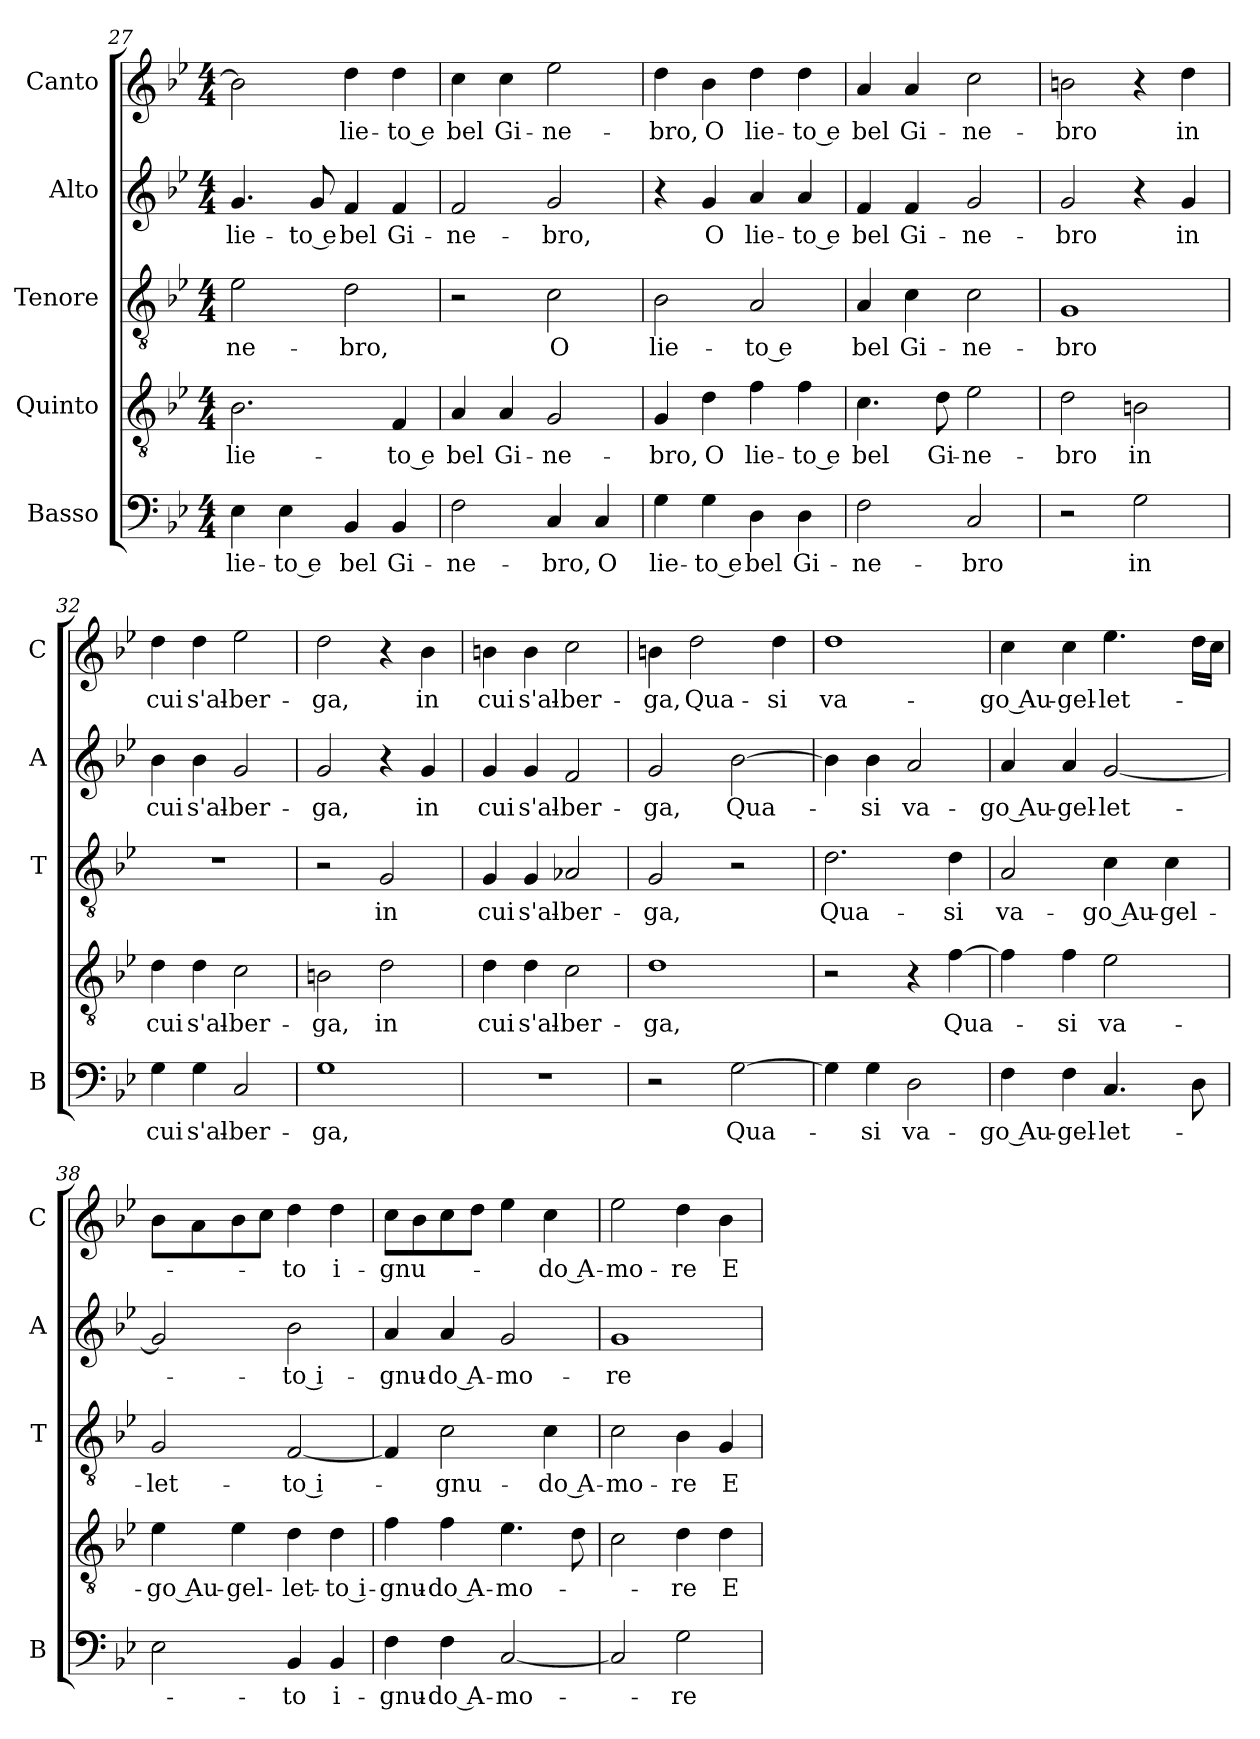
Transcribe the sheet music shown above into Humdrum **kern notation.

**kern	**text	**kern	**text	**kern	**text	**kern	**text	**kern	**text
*part5	*part5	*part4	*part4	*part3	*part3	*part2	*part2	*part1	*part1
*staff5	*staff5	*staff4	*staff4	*staff3	*staff3	*staff2	*staff2	*staff1	*staff1
*I"Basso	*	*I"Quinto	*	*I"Tenore	*	*I"Alto	*	*I"Canto	*
*I'B	*	*	*	*I'T	*	*I'A	*	*I'C	*
!!LO:LB:g=z
*clefF4	*	*clefGv2	*	*clefGv2	*	*clefG2	*	*clefG2	*
*k[b-e-]	*	*k[b-e-]	*	*k[b-e-]	*	*k[b-e-]	*	*k[b-e-]	*
*B-:	*	*B-:	*	*B-:	*	*B-:	*	*B-:	*
*M4/4	*	*M4/4	*	*M4/4	*	*M4/4	*	*M4/4	*
=27	=27	=27	=27	=27	=27	=27	=27	=27	=27
!	!LO:LY:b	!	!LO:LY:b	!	!LO:LY:b	!	!LO:LY:b	!	!
4E-\	lie-	2.B-\	lie-	2e-\	-ne-	4.g/	lie-	2b-\]	.
!	!LO:LY:b	!	!	!	!	!	!	!	!
4E-\	-to e	.	.	.	.	.	.	.	.
!	!	!	!	!	!	!	!LO:LY:b	!	!
.	.	.	.	.	.	8g/	-to e	.	.
!	!LO:LY:b	!	!	!	!LO:LY:b	!	!LO:LY:b	!	!LO:LY:b
4BB-/	bel	.	.	2d\	-bro,	4f/	bel	4dd\	lie-
!	!LO:LY:b	!	!LO:LY:b	!	!	!	!LO:LY:b	!	!LO:LY:b
4BB-/	Gi-	4F/	-to e	.	.	4f/	Gi-	4dd\	-to e
=28	=28	=28	=28	=28	=28	=28	=28	=28	=28
!	!LO:LY:b	!	!LO:LY:b	!	!	!	!LO:LY:b	!	!LO:LY:b
2F\	-ne-	4A/	bel	2r	.	2f/	-ne-	4cc\	bel
!	!	!	!LO:LY:b	!	!	!	!	!	!LO:LY:b
.	.	4A/	Gi-	.	.	.	.	4cc\	Gi-
!	!LO:LY:b	!	!LO:LY:b	!	!LO:LY:b	!	!LO:LY:b	!	!LO:LY:b
4C/	-bro,	2G/	-ne-	2c\	O	2g/	-bro,	2ee-\	-ne-
!	!LO:LY:b	!	!	!	!	!	!	!	!
4C/	O	.	.	.	.	.	.	.	.
=29	=29	=29	=29	=29	=29	=29	=29	=29	=29
!	!LO:LY:b	!	!LO:LY:b	!	!LO:LY:b	!	!	!	!LO:LY:b
4G\	lie-	4G/	-bro,	2B-\	lie-	4r	.	4dd\	-bro,
!	!LO:LY:b	!	!LO:LY:b	!	!	!	!LO:LY:b	!	!LO:LY:b
4G\	-to e	4d\	O	.	.	4g/	O	4b-\	O
!	!LO:LY:b	!	!LO:LY:b	!	!LO:LY:b	!	!LO:LY:b	!	!LO:LY:b
4D\	bel	4f\	lie-	2A/	-to e	4a/	lie-	4dd\	lie-
!	!LO:LY:b	!	!LO:LY:b	!	!	!	!LO:LY:b	!	!LO:LY:b
4D\	Gi-	4f\	-to e	.	.	4a/	-to e	4dd\	-to e
=30	=30	=30	=30	=30	=30	=30	=30	=30	=30
!	!LO:LY:b	!	!LO:LY:b	!	!LO:LY:b	!	!LO:LY:b	!	!LO:LY:b
2F\	-ne-	4.c\	bel	4A/	bel	4f/	bel	4a/	bel
!	!	!	!	!	!LO:LY:b	!	!LO:LY:b	!	!LO:LY:b
.	.	.	.	4c\	Gi-	4f/	Gi-	4a/	Gi-
!	!	!	!LO:LY:b	!	!	!	!	!	!
.	.	8d\	Gi-	.	.	.	.	.	.
!	!LO:LY:b	!	!LO:LY:b	!	!LO:LY:b	!	!LO:LY:b	!	!LO:LY:b
2C/	-bro	2e-\	-ne-	2c\	-ne-	2g/	-ne-	2cc\	-ne-
=31	=31	=31	=31	=31	=31	=31	=31	=31	=31
!	!	!	!LO:LY:b	!	!LO:LY:b	!	!LO:LY:b	!	!LO:LY:b
2r	.	2d\	-bro	1G	-bro	2g/	-bro	2bn\	-bro
!	!LO:LY:b	!	!LO:LY:b	!	!	!	!	!	!
2G\	in	2Bn\	in	.	.	4r	.	4r	.
!	!	!	!	!	!	!	!LO:LY:b	!	!LO:LY:b
.	.	.	.	.	.	4g/	in	4dd\	in
=32	=32	=32	=32	=32	=32	=32	=32	=32	=32
!	!LO:LY:b	!	!LO:LY:b	!	!	!	!LO:LY:b	!	!LO:LY:b
4G\	cui	4d\	cui	1r	.	4b-\	cui	4dd\	cui
!	!LO:LY:b	!	!LO:LY:b	!	!	!	!LO:LY:b	!	!LO:LY:b
4G\	s'al-	4d\	s'al-	.	.	4b-\	s'al-	4dd\	s'al-
!	!LO:LY:b	!	!LO:LY:b	!	!	!	!LO:LY:b	!	!LO:LY:b
2C/	-ber-	2c\	-ber-	.	.	2g/	-ber-	2ee-\	-ber-
=33	=33	=33	=33	=33	=33	=33	=33	=33	=33
!	!LO:LY:b	!	!LO:LY:b	!	!	!	!LO:LY:b	!	!LO:LY:b
1G	-ga,	2Bn\	-ga,	2r	.	2g/	-ga,	2dd\	-ga,
!	!	!	!LO:LY:b	!	!LO:LY:b	!	!	!	!
.	.	2d\	in	2G/	in	4r	.	4r	.
!	!	!	!	!	!	!	!LO:LY:b	!	!LO:LY:b
.	.	.	.	.	.	4g/	in	4b-\	in
!!LO:PB:g=z
=34	=34	=34	=34	=34	=34	=34	=34	=34	=34
!	!	!	!LO:LY:b	!	!LO:LY:b	!	!LO:LY:b	!	!LO:LY:b
1r	.	4d\	cui	4G/	cui	4g/	cui	4bn\	cui
!	!	!	!LO:LY:b	!	!LO:LY:b	!	!LO:LY:b	!	!LO:LY:b
.	.	4d\	s'al-	4G/	s'al-	4g/	s'al-	4b\	s'al-
!	!	!	!LO:LY:b	!	!LO:LY:b	!	!LO:LY:b	!	!LO:LY:b
.	.	2c\	-ber-	2A-X/	-ber-	2f/	-ber-	2cc\	-ber-
=35	=35	=35	=35	=35	=35	=35	=35	=35	=35
!	!	!	!LO:LY:b	!	!LO:LY:b	!	!LO:LY:b	!	!LO:LY:b
2r	.	1d	-ga,	2G/	-ga,	2g/	-ga,	4bn\	-ga,
!	!	!	!	!	!	!	!	!	!LO:LY:b
.	.	.	.	.	.	.	.	2dd\	Qua-
!	!LO:LY:b	!	!	!	!	!	!LO:LY:b	!	!
[2G\	Qua-	.	.	2r	.	[2b-\	Qua-	.	.
!	!	!	!	!	!	!	!	!	!LO:LY:b
.	.	.	.	.	.	.	.	4dd\	-si
=36	=36	=36	=36	=36	=36	=36	=36	=36	=36
!	!	!	!	!	!LO:LY:b	!	!	!	!LO:LY:b
4G\]	.	2r	.	2.d\	Qua-	4b-\]	.	1dd	va-
!	!LO:LY:b	!	!	!	!	!	!LO:LY:b	!	!
4G\	-si	.	.	.	.	4b-\	-si	.	.
!	!LO:LY:b	!	!	!	!	!	!LO:LY:b	!	!
2D\	va-	4r	.	.	.	2a/	va-	.	.
!	!	!	!LO:LY:b	!	!LO:LY:b	!	!	!	!
.	.	[4f\	Qua-	4d\	-si	.	.	.	.
=37	=37	=37	=37	=37	=37	=37	=37	=37	=37
!	!LO:LY:b	!	!	!	!LO:LY:b	!	!LO:LY:b	!	!LO:LY:b
4F\	-go Au-	4f\]	.	2A/	va-	4a/	-go Au-	4cc\	-go Au-
!	!LO:LY:b	!	!LO:LY:b	!	!	!	!LO:LY:b	!	!LO:LY:b
4F\	-gel-	4f\	-si	.	.	4a/	-gel-	4cc\	-gel-
!	!LO:LY:b	!	!LO:LY:b	!	!LO:LY:b	!	!LO:LY:b	!	!LO:LY:b
4.C/	-let-	2e-\	va-	4c\	-go Au-	[2g/	-let-	4.ee-\	-let-
!	!	!	!	!	!LO:LY:b	!	!	!	!
.	.	.	.	4c\	-gel-	.	.	.	.
8D\	.	.	.	.	.	.	.	16dd\LL	.
.	.	.	.	.	.	.	.	16cc\JJ	.
=38	=38	=38	=38	=38	=38	=38	=38	=38	=38
!	!	!	!LO:LY:b	!	!LO:LY:b	!	!	!	!
2E-\	.	4e-\	-go Au-	2G/	-let-	2g/]	.	8b-\L	.
.	.	.	.	.	.	.	.	8a\	.
!	!	!	!LO:LY:b	!	!	!	!	!	!
.	.	4e-\	-gel-	.	.	.	.	8b-\	.
.	.	.	.	.	.	.	.	8cc\J	.
!	!LO:LY:b	!	!LO:LY:b	!	!LO:LY:b	!	!LO:LY:b	!	!LO:LY:b
4BB-/	-to	4d\	-let-	[2F/	-to i-	2b-\	-to i-	4dd\	-to
!	!LO:LY:b	!	!LO:LY:b	!	!	!	!	!	!LO:LY:b
4BB-/	i-	4d\	-to i-	.	.	.	.	4dd\	i-
=39	=39	=39	=39	=39	=39	=39	=39	=39	=39
!	!LO:LY:b	!	!LO:LY:b	!	!	!	!LO:LY:b	!	!LO:LY:b
4F\	-gnu-	4f\	-gnu-	4F/]	.	4a/	-gnu-	8cc\L	-gnu-
.	.	.	.	.	.	.	.	8b-\	.
!	!LO:LY:b	!	!LO:LY:b	!	!LO:LY:b	!	!LO:LY:b	!	!
4F\	-do A-	4f\	-do A-	2c\	-gnu-	4a/	-do A-	8cc\	.
.	.	.	.	.	.	.	.	8dd\J	.
!	!LO:LY:b	!	!LO:LY:b	!	!	!	!LO:LY:b	!	!
[2C/	-mo-	4.e-\	-mo-	.	.	2g/	-mo-	4ee-\	.
!	!	!	!	!	!LO:LY:b	!	!	!	!LO:LY:b
.	.	.	.	4c\	-do A-	.	.	4cc\	-do A-
.	.	8d\	.	.	.	.	.	.	.
=40	=40	=40	=40	=40	=40	=40	=40	=40	=40
!	!	!	!	!	!LO:LY:b	!	!LO:LY:b	!	!LO:LY:b
2C/]	.	2c\	.	2c\	-mo-	1g	-re	2ee-\	-mo-
!	!LO:LY:b	!	!LO:LY:b	!	!LO:LY:b	!	!	!	!LO:LY:b
2G\	-re	4d\	-re	4B-\	-re	.	.	4dd\	-re
!	!	!	!LO:LY:b	!	!LO:LY:b	!	!	!	!LO:LY:b
.	.	4d\	E	4G/	E	.	.	4b-\	E
=	=	=	=	=	=	=	=	=	=
*-	*-	*-	*-	*-	*-	*-	*-	*-	*-
